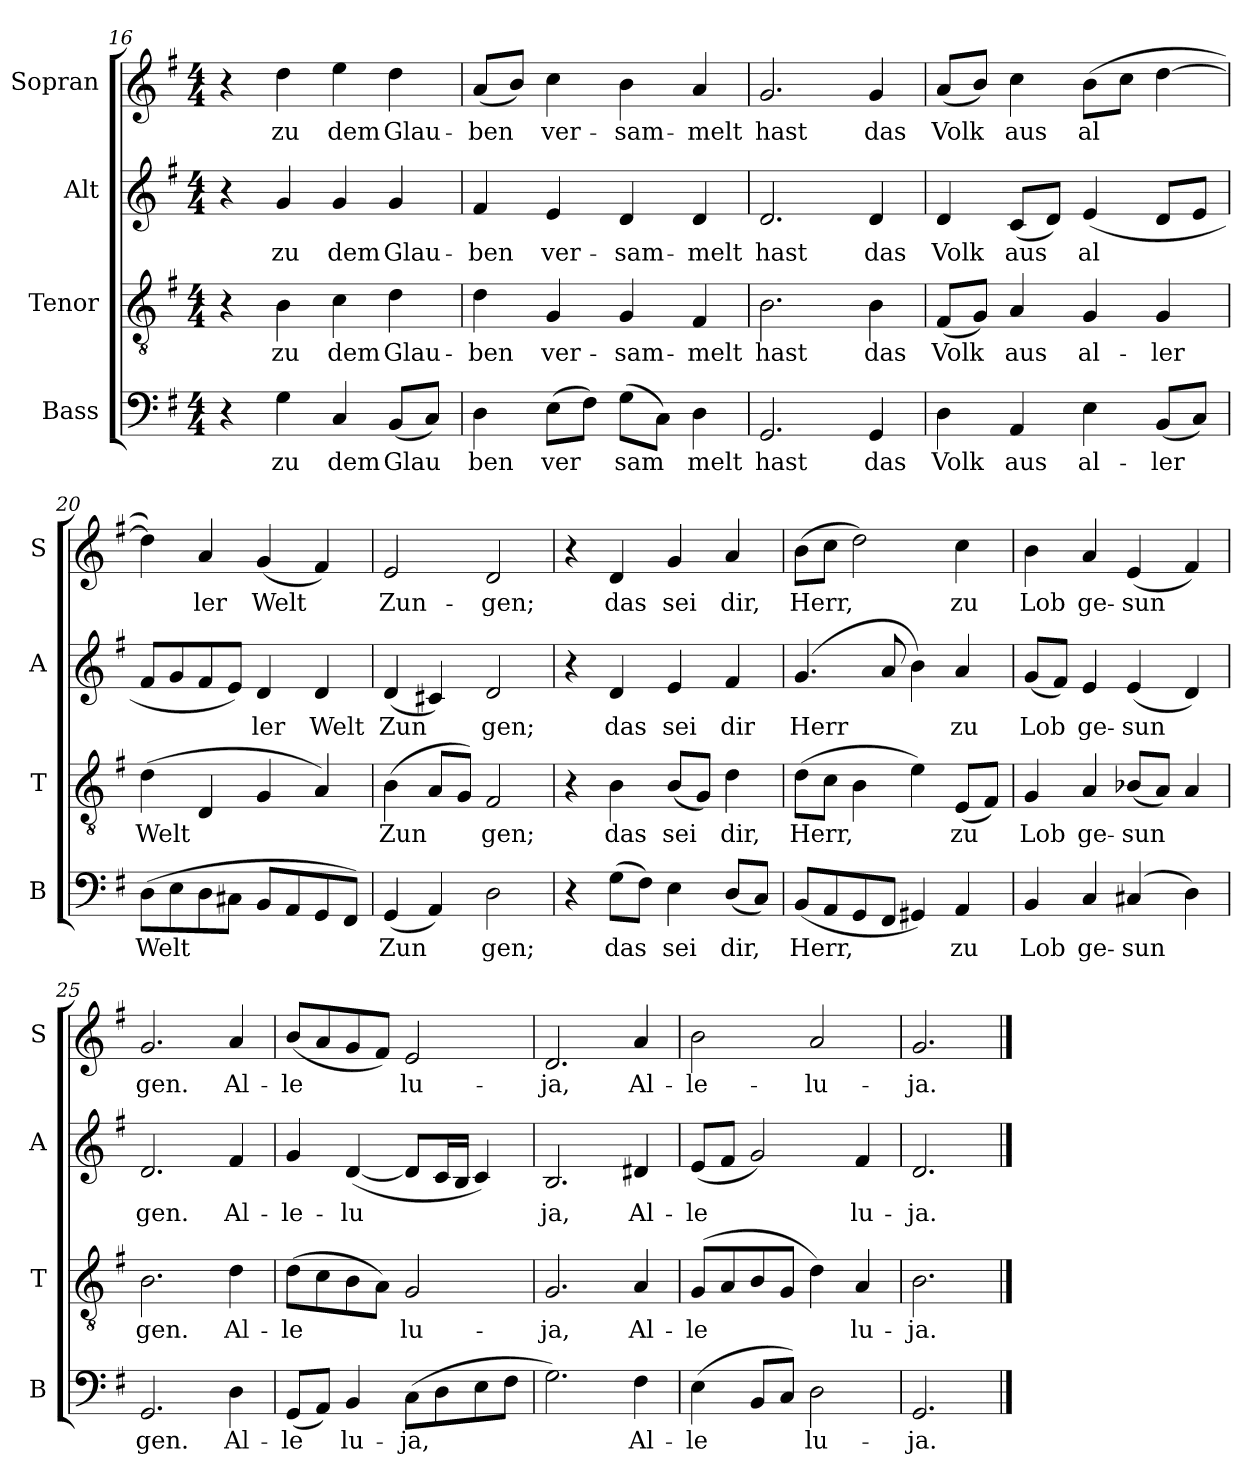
**kern	**text	**kern	**text	**kern	**text	**kern	**text
*part4	*part4	*part3	*part3	*part2	*part2	*part1	*part1
*staff4	*staff4	*staff3	*staff3	*staff2	*staff2	*staff1	*staff1
*I"Bass	*	*I"Tenor	*	*I"Alt	*	*I"Sopran	*
*I'B	*	*I'T	*	*I'A	*	*I'S	*
!!LO:LB:g=z
*clefF4	*	*clefGv2	*	*clefG2	*	*clefG2	*
*k[f#]	*	*k[f#]	*	*k[f#]	*	*k[f#]	*
*M4/4	*	*M4/4	*	*M4/4	*	*M4/4	*
=16	=16	=16	=16	=16	=16	=16	=16
4r	.	4r	.	4r	.	4r	.
!	!LO:LY:b	!	!LO:LY:b	!	!LO:LY:b	!	!LO:LY:b
4G\	zu	4B\	zu	4g/	zu	4dd\	zu
!	!LO:LY:b	!	!LO:LY:b	!	!LO:LY:b	!	!LO:LY:b
4C/	dem	4c\	dem	4g/	dem	4ee\	dem
!	!LO:LY:b	!	!LO:LY:b	!	!LO:LY:b	!	!LO:LY:b
(8BB/L	Glau	4d\	Glau-	4g/	Glau-	4dd\	Glau-
8C/J)	.	.	.	.	.	.	.
=17	=17	=17	=17	=17	=17	=17	=17
!	!LO:LY:b	!	!LO:LY:b	!	!LO:LY:b	!	!LO:LY:b
4D\	ben	4d\	ben	4f#/	ben	(8a/L	ben
.	.	.	.	.	.	8b/J)	.
!	!LO:LY:b	!	!LO:LY:b	!	!LO:LY:b	!	!LO:LY:b
(8E\L	ver	4G/	ver-	4e/	ver-	4cc\	ver-
8F#\J)	.	.	.	.	.	.	.
!	!LO:LY:b	!	!LO:LY:b	!	!LO:LY:b	!	!LO:LY:b
(8G\L	sam	4G/	sam-	4d/	sam-	4b\	sam-
8C\J)	.	.	.	.	.	.	.
!	!LO:LY:b	!	!LO:LY:b	!	!LO:LY:b	!	!LO:LY:b
4D\	melt	4F#/	melt	4d/	melt	4a/	melt
=18	=18	=18	=18	=18	=18	=18	=18
!	!LO:LY:b	!	!LO:LY:b	!	!LO:LY:b	!	!LO:LY:b
2.GG>/	hast	2.B>\	hast	2.d>/	hast	2.g>/	hast
!	!LO:LY:b	!	!LO:LY:b	!	!LO:LY:b	!	!LO:LY:b
4GG/	das	4B\	das	4d/	das	4g/	das
!!LO:LB:g=z
=19	=19	=19	=19	=19	=19	=19	=19
!	!LO:LY:b	!	!LO:LY:b	!	!LO:LY:b	!	!LO:LY:b
4D\	Volk	(8F#/L	Volk	4d/	Volk	(8a/L	Volk
.	.	8G/J)	.	.	.	8b/J)	.
!	!LO:LY:b	!	!LO:LY:b	!	!LO:LY:b	!	!LO:LY:b
4AA/	aus	4A/	aus	(8c/L	aus	4cc\	aus
.	.	.	.	8d/J)	.	.	.
!	!LO:LY:b	!	!LO:LY:b	!	!LO:LY:b	!	!LO:LY:b
4E\	al-	4G/	al-	(4e/	al	(8b\L	al
.	.	.	.	.	.	8cc\J	.
!	!LO:LY:b	!	!LO:LY:b	!	!	!	!
(8BB/L	ler	4G/	ler	8d/L	.	[4dd\	.
8C/J)	.	.	.	8e/J	.	.	.
=20	=20	=20	=20	=20	=20	=20	=20
!	!LO:LY:b	!	!LO:LY:b	!	!	!	!
(8D\L	Welt	(4d\	Welt	8f#/L	.	4dd\])	.
8E\	.	.	.	8g/	.	.	.
!	!	!	!	!	!	!	!LO:LY:b
8D\	.	4D/	.	8f#/	.	4a/	ler
8C#X\J	.	.	.	8e/J)	.	.	.
!	!	!	!	!	!LO:LY:b	!	!LO:LY:b
8BB/L	.	4G/	.	4d/	ler	(4g/	Welt
8AA/	.	.	.	.	.	.	.
!	!	!	!	!	!LO:LY:b	!	!
8GG/	.	4A/)	.	4d/	Welt	4f#/)	.
8FF#/J)	.	.	.	.	.	.	.
=21	=21	=21	=21	=21	=21	=21	=21
!	!LO:LY:b	!	!LO:LY:b	!	!LO:LY:b	!	!LO:LY:b
(4GG/	Zun	(4B\	Zun	(4d/	Zun	2e/	Zun-
4AA/)	.	8A/L	.	4c#X/)	.	.	.
.	.	8G/J)	.	.	.	.	.
!	!LO:LY:b	!	!LO:LY:b	!	!LO:LY:b	!	!LO:LY:b
2D>\	gen;	2F#>/	gen;	2d>/	gen;	2d>/	gen;
!!LO:PB:g=z
=22	=22	=22	=22	=22	=22	=22	=22
4r	.	4r	.	4r	.	4r	.
!	!LO:LY:b	!	!LO:LY:b	!	!LO:LY:b	!	!LO:LY:b
(8G\L	das	4B\	das	4d/	das	4d/	das
8F#\J)	.	.	.	.	.	.	.
!	!LO:LY:b	!	!LO:LY:b	!	!LO:LY:b	!	!LO:LY:b
4E\	sei	(8B/L	sei	4e/	sei	4g/	sei
.	.	8G/J)	.	.	.	.	.
!	!LO:LY:b	!	!LO:LY:b	!	!LO:LY:b	!	!LO:LY:b
(8D/L	dir,	4d\	dir,	4f#/	dir	4a/	dir,
8C/J)	.	.	.	.	.	.	.
=23	=23	=23	=23	=23	=23	=23	=23
!	!LO:LY:b	!	!LO:LY:b	!	!LO:LY:b	!	!LO:LY:b
(8BB/L	Herr,	(8d\L	Herr,	(4.g/	Herr	(8b\L	Herr,
8AA/	.	8c\J	.	.	.	8cc\J	.
8GG/	.	4B\	.	.	.	2dd\)	.
8FF#/J	.	.	.	8a/	.	.	.
4GG#X/)	.	4e\)	.	4b\)	.	.	.
!	!LO:LY:b	!	!LO:LY:b	!	!LO:LY:b	!	!LO:LY:b
4AA/	zu	(8E/L	zu	4a/	zu	4cc\	zu
.	.	8F#/J)	.	.	.	.	.
=24	=24	=24	=24	=24	=24	=24	=24
!	!LO:LY:b	!	!LO:LY:b	!	!LO:LY:b	!	!LO:LY:b
4BB/	Lob	4G/	Lob	(8g/L	Lob	4b\	Lob
.	.	.	.	8f#/J)	.	.	.
!	!LO:LY:b	!	!LO:LY:b	!	!LO:LY:b	!	!LO:LY:b
4C/	ge-	4A/	ge-	4e/	ge-	4a/	ge-
!	!LO:LY:b	!	!LO:LY:b	!	!LO:LY:b	!	!LO:LY:b
(4C#X/	sun	(8B-X/L	sun	(4e/	sun	(4e/	sun
.	.	8A/J)	.	.	.	.	.
4D\)	.	4A/	.	4d/)	.	4f#/)	.
!!LO:LB:g=z
=25	=25	=25	=25	=25	=25	=25	=25
!	!LO:LY:b	!	!LO:LY:b	!	!LO:LY:b	!	!LO:LY:b
2.GG>/	gen.	2.B>\	gen.	2.d>/	gen.	2.g>/	gen.
!	!LO:LY:b	!	!LO:LY:b	!	!LO:LY:b	!	!LO:LY:b
4D\	Al-	4d\	Al-	4f#/	Al-	4a/	Al-
=26	=26	=26	=26	=26	=26	=26	=26
!	!LO:LY:b	!	!LO:LY:b	!	!LO:LY:b	!	!LO:LY:b
(8GG/L	le	(8d\L	le	4g/	le-	(8b/L	le
8AA/J)	.	8c\	.	.	.	8a/	.
!	!LO:LY:b	!	!	!	!LO:LY:b	!	!
4BB/	lu-	8B\	.	([4d/	lu	8g/	.
.	.	8A\J)	.	.	.	8f#/J)	.
!	!LO:LY:b	!	!LO:LY:b	!	!	!	!LO:LY:b
(8C\L	ja,	2G/	lu-	8d/L]	.	2e/	lu-
8D\	.	.	.	16c/L	.	.	.
.	.	.	.	16B/JJ	.	.	.
8E\	.	.	.	4c/)	.	.	.
8F#\J	.	.	.	.	.	.	.
=27	=27	=27	=27	=27	=27	=27	=27
!	!	!	!LO:LY:b	!	!LO:LY:b	!	!LO:LY:b
2.G>\)	.	2.G>/	ja,	2.B>/	ja,	2.d>/	ja,
!	!LO:LY:b	!	!LO:LY:b	!	!LO:LY:b	!	!LO:LY:b
4F#\	Al-	4A/	Al-	4d#X/	Al-	4a/	Al-
=28	=28	=28	=28	=28	=28	=28	=28
!	!LO:LY:b	!	!LO:LY:b	!	!LO:LY:b	!	!LO:LY:b
(4E\	le	(8G/L	le	(8e/L	le	2b\	le-
.	.	8A/	.	8f#/J	.	.	.
8BB/L	.	8B/	.	2g/)	.	.	.
8C/J)	.	8G/J	.	.	.	.	.
!	!LO:LY:b	!	!	!	!	!	!LO:LY:b
2D\	lu-	4d\)	.	.	.	2a/	lu-
!	!	!	!LO:LY:b	!	!LO:LY:b	!	!
.	.	4A/	lu-	4f#/	lu-	.	.
=29	=29	=29	=29	=29	=29	=29	=29
!	!LO:LY:b	!	!LO:LY:b	!	!LO:LY:b	!	!LO:LY:b
2.GG>/	ja.	2.B>\	ja.	2.d>/	ja.	2.g>/	ja.
==	==	==	==	==	==	==	==
*-	*-	*-	*-	*-	*-	*-	*-
